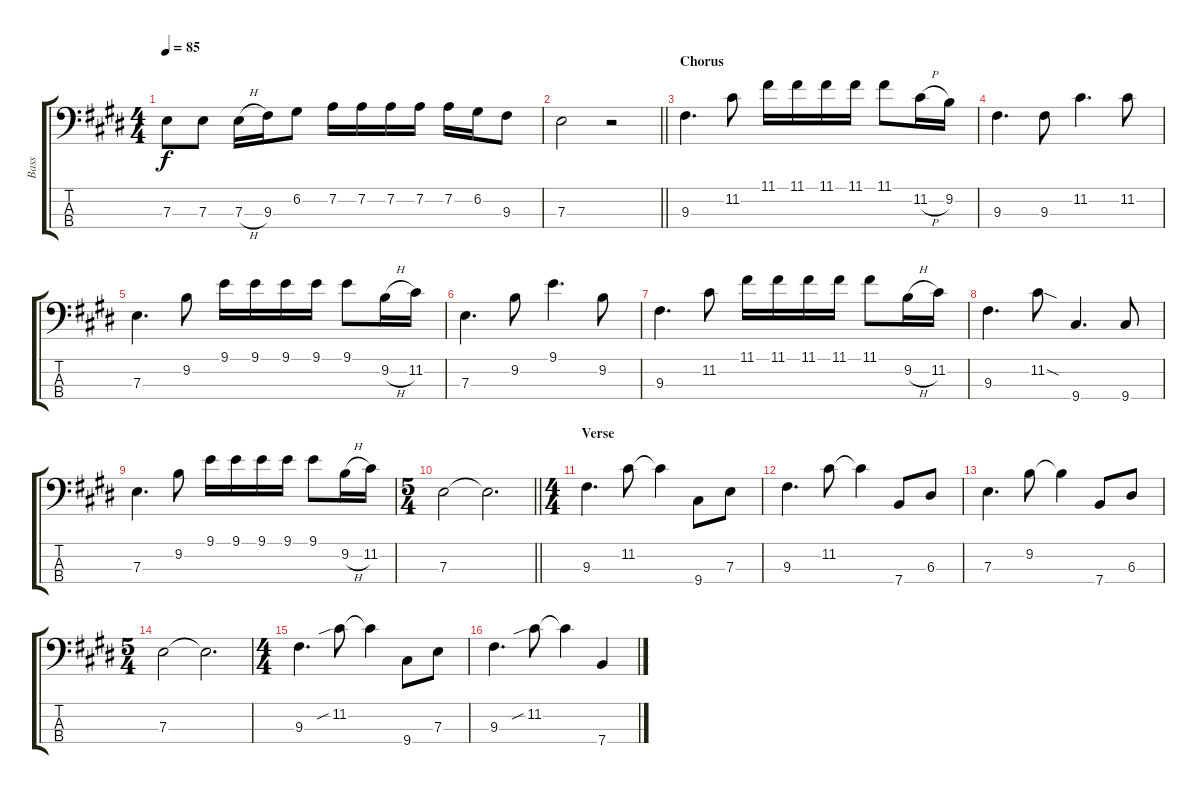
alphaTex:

\track ("Bass" "Bass") {instrument electricbasspick}
\staff {score tabs}
\tuning (G2 D2 A1 E1) {hide}
\ts (4 4)
\tempo 85
\clef f4
\ks e
7.3.8{dy f} 7.3.8 7.3{h}.16 9.3.16 6.2.8 7.2.16 7.2.16 7.2.16 7.2.16 7.2.16 6.2.16 9.3.8 |
\barLineRight lightlight
7.3.2 r.2 |
\section ("" "Chorus")
9.3.4{d} 11.2.8 11.1.16 11.1.16 11.1.16 11.1.16 11.1.8 11.2{h}.16 9.2.16 |
9.3.4{d} 9.3.8 11.2.4{d} 11.2.8 |
7.3.4{d} 9.2.8 9.1.16 9.1.16 9.1.16 9.1.16 9.1.8 9.2{h}.16 11.2.16 |
7.3.4{d} 9.2.8 9.1.4{d} 9.2.8 |
9.3.4{d} 11.2.8 11.1.16 11.1.16 11.1.16 11.1.16 11.1.8 9.2{h}.16 11.2.16 |
9.3.4{d} 11.2{sod}.8 9.4.4{d} 9.4.8 |
7.3.4{d} 9.2.8 9.1.16 9.1.16 9.1.16 9.1.16 9.1.8 9.2{h}.16 11.2.16 |
\ts (5 4)
\barLineRight lightlight
7.3.2 7.3{t}.2{d} |
\ts (4 4)
\section ("" "Verse")
9.3.4{d} 11.2.8 11.2{t}.4 9.4.8 7.3.8 |
9.3.4{d} 11.2.8 11.2{t}.4 7.4.8 6.3.8 |
7.3.4{d} 9.2.8 9.2{t}.4 7.4.8 6.3.8 |
\ts (5 4)
7.3.2 7.3{t}.2{d} |
\ts (4 4)
9.3.4{d} 11.2{sib}.8 11.2{t}.4 9.4.8 7.3.8 |
9.3.4{d} 11.2{sib}.8 11.2{t}.4 7.4.4
